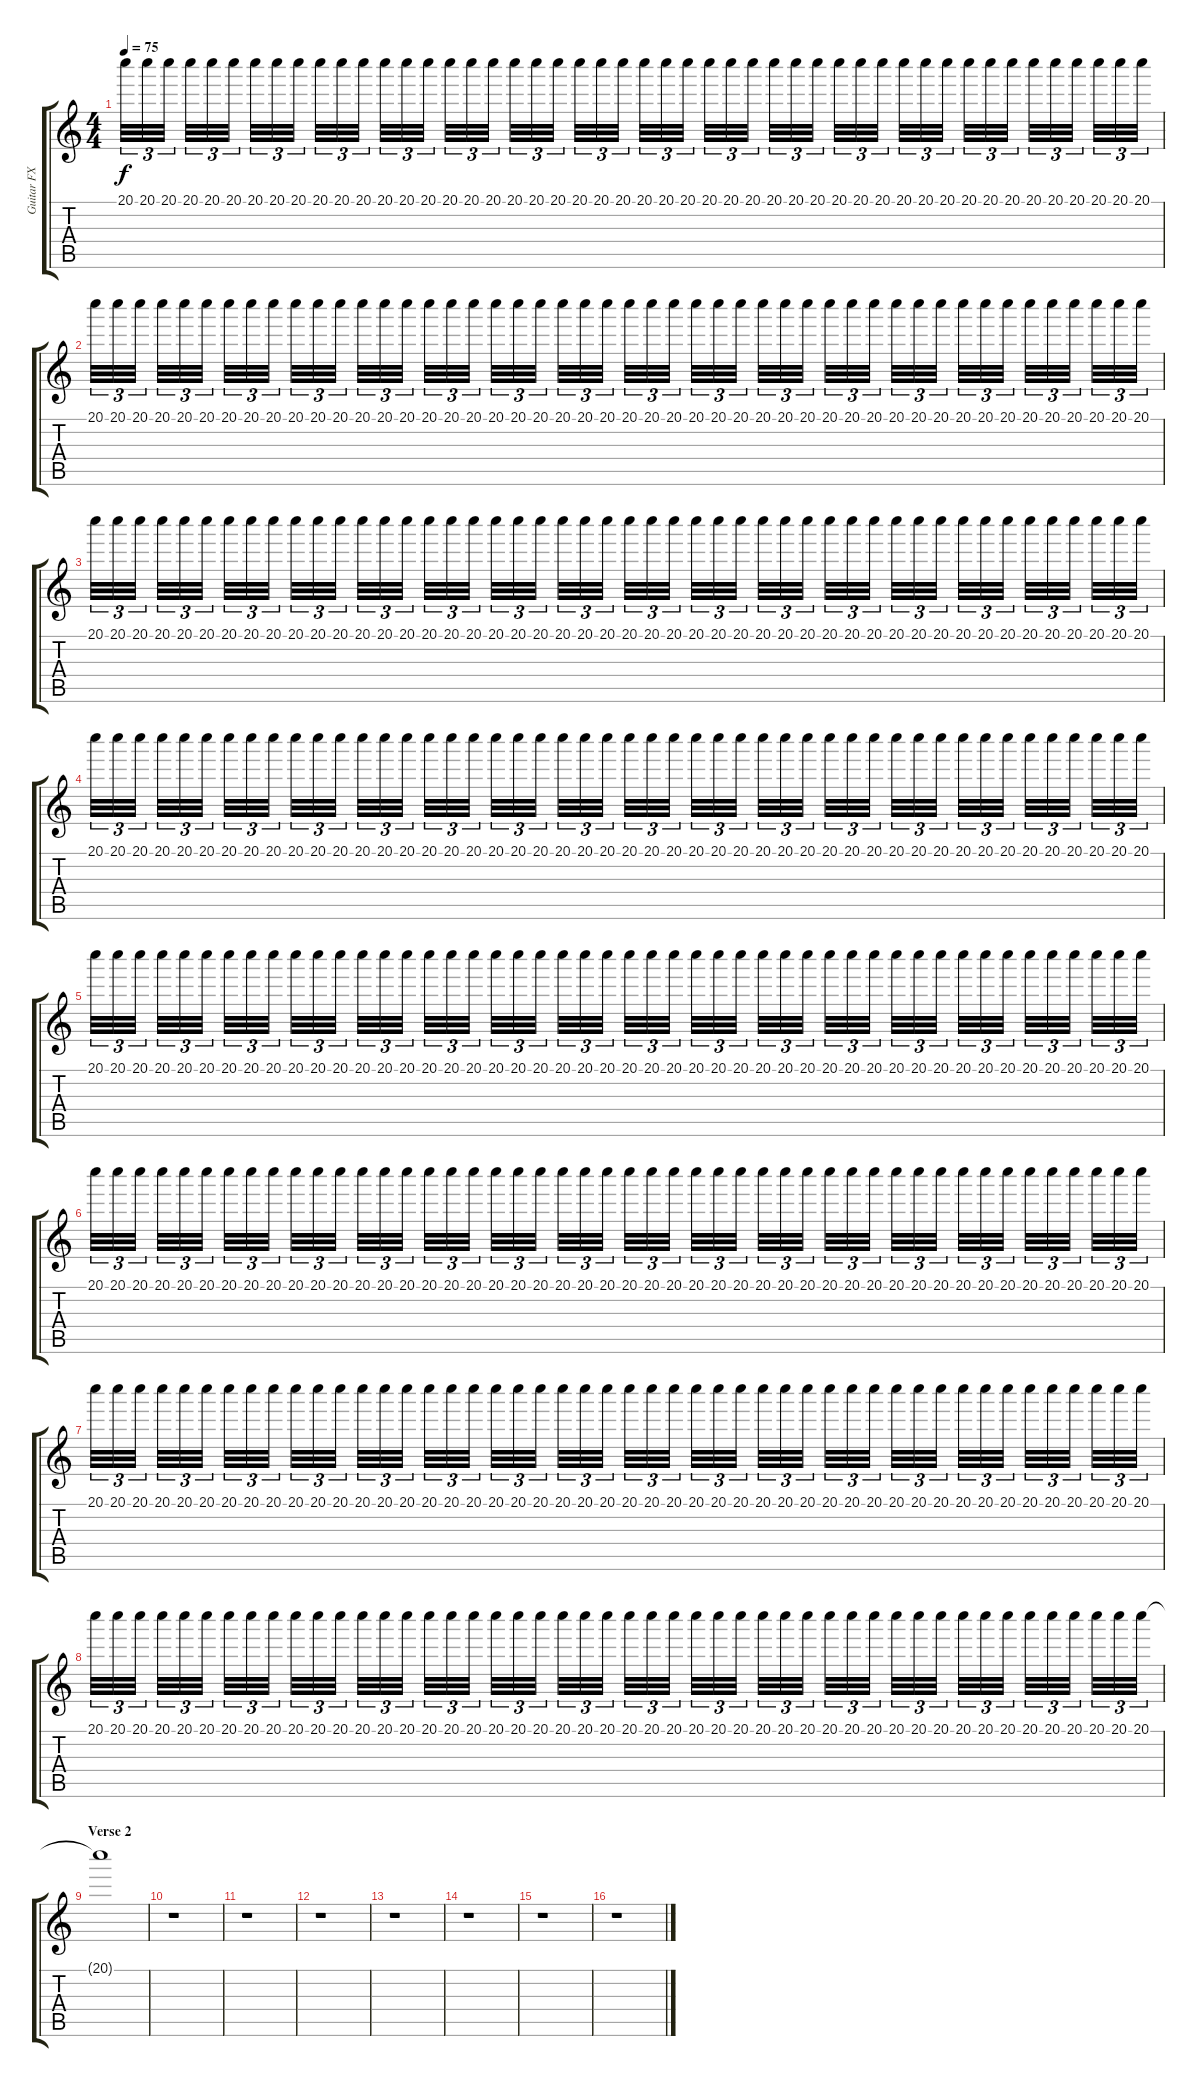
\track ("Guitar FX 1" "Guitar FX ") {instrument overdrivenguitar}
\staff {score tabs}
\tuning (E4 B3 G3 D3 A2 E2) {hide}
\ts (4 4)
\tempo 75
\clef g2
\ks c
20.1.32{tu (3 2) dy f volume 12} 20.1.32{tu (3 2)} 20.1.32{tu (3 2)} 20.1.32{tu (3 2)} 20.1.32{tu (3 2)} 20.1.32{tu (3 2)} 20.1.32{tu (3 2)} 20.1.32{tu (3 2)} 20.1.32{tu (3 2)} 20.1.32{tu (3 2)} 20.1.32{tu (3 2)} 20.1.32{tu (3 2)} 20.1.32{tu (3 2)} 20.1.32{tu (3 2)} 20.1.32{tu (3 2)} 20.1.32{tu (3 2)} 20.1.32{tu (3 2)} 20.1.32{tu (3 2)} 20.1.32{tu (3 2)} 20.1.32{tu (3 2)} 20.1.32{tu (3 2)} 20.1.32{tu (3 2)} 20.1.32{tu (3 2)} 20.1.32{tu (3 2)} 20.1.32{tu (3 2)} 20.1.32{tu (3 2)} 20.1.32{tu (3 2)} 20.1.32{tu (3 2)} 20.1.32{tu (3 2)} 20.1.32{tu (3 2)} 20.1.32{tu (3 2)} 20.1.32{tu (3 2)} 20.1.32{tu (3 2)} 20.1.32{tu (3 2)} 20.1.32{tu (3 2)} 20.1.32{tu (3 2)} 20.1.32{tu (3 2)} 20.1.32{tu (3 2)} 20.1.32{tu (3 2)} 20.1.32{tu (3 2)} 20.1.32{tu (3 2)} 20.1.32{tu (3 2)} 20.1.32{tu (3 2)} 20.1.32{tu (3 2)} 20.1.32{tu (3 2)} 20.1.32{tu (3 2)} 20.1.32{tu (3 2)} 20.1.32{tu (3 2)} |
20.1.32{tu (3 2)} 20.1.32{tu (3 2)} 20.1.32{tu (3 2)} 20.1.32{tu (3 2)} 20.1.32{tu (3 2)} 20.1.32{tu (3 2)} 20.1.32{tu (3 2)} 20.1.32{tu (3 2)} 20.1.32{tu (3 2)} 20.1.32{tu (3 2)} 20.1.32{tu (3 2)} 20.1.32{tu (3 2)} 20.1.32{tu (3 2)} 20.1.32{tu (3 2)} 20.1.32{tu (3 2)} 20.1.32{tu (3 2)} 20.1.32{tu (3 2)} 20.1.32{tu (3 2)} 20.1.32{tu (3 2)} 20.1.32{tu (3 2)} 20.1.32{tu (3 2)} 20.1.32{tu (3 2)} 20.1.32{tu (3 2)} 20.1.32{tu (3 2)} 20.1.32{tu (3 2)} 20.1.32{tu (3 2)} 20.1.32{tu (3 2)} 20.1.32{tu (3 2)} 20.1.32{tu (3 2)} 20.1.32{tu (3 2)} 20.1.32{tu (3 2)} 20.1.32{tu (3 2)} 20.1.32{tu (3 2)} 20.1.32{tu (3 2)} 20.1.32{tu (3 2)} 20.1.32{tu (3 2)} 20.1.32{tu (3 2)} 20.1.32{tu (3 2)} 20.1.32{tu (3 2)} 20.1.32{tu (3 2)} 20.1.32{tu (3 2)} 20.1.32{tu (3 2)} 20.1.32{tu (3 2)} 20.1.32{tu (3 2)} 20.1.32{tu (3 2)} 20.1.32{tu (3 2)} 20.1.32{tu (3 2)} 20.1.32{tu (3 2)} |
20.1.32{tu (3 2)} 20.1.32{tu (3 2)} 20.1.32{tu (3 2)} 20.1.32{tu (3 2)} 20.1.32{tu (3 2)} 20.1.32{tu (3 2)} 20.1.32{tu (3 2)} 20.1.32{tu (3 2)} 20.1.32{tu (3 2)} 20.1.32{tu (3 2)} 20.1.32{tu (3 2)} 20.1.32{tu (3 2)} 20.1.32{tu (3 2)} 20.1.32{tu (3 2)} 20.1.32{tu (3 2)} 20.1.32{tu (3 2)} 20.1.32{tu (3 2)} 20.1.32{tu (3 2)} 20.1.32{tu (3 2)} 20.1.32{tu (3 2)} 20.1.32{tu (3 2)} 20.1.32{tu (3 2)} 20.1.32{tu (3 2)} 20.1.32{tu (3 2)} 20.1.32{tu (3 2)} 20.1.32{tu (3 2)} 20.1.32{tu (3 2)} 20.1.32{tu (3 2)} 20.1.32{tu (3 2)} 20.1.32{tu (3 2)} 20.1.32{tu (3 2)} 20.1.32{tu (3 2)} 20.1.32{tu (3 2)} 20.1.32{tu (3 2)} 20.1.32{tu (3 2)} 20.1.32{tu (3 2)} 20.1.32{tu (3 2)} 20.1.32{tu (3 2)} 20.1.32{tu (3 2)} 20.1.32{tu (3 2)} 20.1.32{tu (3 2)} 20.1.32{tu (3 2)} 20.1.32{tu (3 2)} 20.1.32{tu (3 2)} 20.1.32{tu (3 2)} 20.1.32{tu (3 2)} 20.1.32{tu (3 2)} 20.1.32{tu (3 2)} |
20.1.32{tu (3 2)} 20.1.32{tu (3 2)} 20.1.32{tu (3 2)} 20.1.32{tu (3 2)} 20.1.32{tu (3 2)} 20.1.32{tu (3 2)} 20.1.32{tu (3 2)} 20.1.32{tu (3 2)} 20.1.32{tu (3 2)} 20.1.32{tu (3 2)} 20.1.32{tu (3 2)} 20.1.32{tu (3 2)} 20.1.32{tu (3 2)} 20.1.32{tu (3 2)} 20.1.32{tu (3 2)} 20.1.32{tu (3 2)} 20.1.32{tu (3 2)} 20.1.32{tu (3 2)} 20.1.32{tu (3 2)} 20.1.32{tu (3 2)} 20.1.32{tu (3 2)} 20.1.32{tu (3 2)} 20.1.32{tu (3 2)} 20.1.32{tu (3 2)} 20.1.32{tu (3 2)} 20.1.32{tu (3 2)} 20.1.32{tu (3 2)} 20.1.32{tu (3 2)} 20.1.32{tu (3 2)} 20.1.32{tu (3 2)} 20.1.32{tu (3 2)} 20.1.32{tu (3 2)} 20.1.32{tu (3 2)} 20.1.32{tu (3 2)} 20.1.32{tu (3 2)} 20.1.32{tu (3 2)} 20.1.32{tu (3 2)} 20.1.32{tu (3 2)} 20.1.32{tu (3 2)} 20.1.32{tu (3 2)} 20.1.32{tu (3 2)} 20.1.32{tu (3 2)} 20.1.32{tu (3 2)} 20.1.32{tu (3 2)} 20.1.32{tu (3 2)} 20.1.32{tu (3 2)} 20.1.32{tu (3 2)} 20.1.32{tu (3 2)} |
20.1.32{tu (3 2)} 20.1.32{tu (3 2)} 20.1.32{tu (3 2)} 20.1.32{tu (3 2)} 20.1.32{tu (3 2)} 20.1.32{tu (3 2)} 20.1.32{tu (3 2)} 20.1.32{tu (3 2)} 20.1.32{tu (3 2)} 20.1.32{tu (3 2)} 20.1.32{tu (3 2)} 20.1.32{tu (3 2)} 20.1.32{tu (3 2)} 20.1.32{tu (3 2)} 20.1.32{tu (3 2)} 20.1.32{tu (3 2)} 20.1.32{tu (3 2)} 20.1.32{tu (3 2)} 20.1.32{tu (3 2)} 20.1.32{tu (3 2)} 20.1.32{tu (3 2)} 20.1.32{tu (3 2)} 20.1.32{tu (3 2)} 20.1.32{tu (3 2)} 20.1.32{tu (3 2)} 20.1.32{tu (3 2)} 20.1.32{tu (3 2)} 20.1.32{tu (3 2)} 20.1.32{tu (3 2)} 20.1.32{tu (3 2)} 20.1.32{tu (3 2)} 20.1.32{tu (3 2)} 20.1.32{tu (3 2)} 20.1.32{tu (3 2)} 20.1.32{tu (3 2)} 20.1.32{tu (3 2)} 20.1.32{tu (3 2)} 20.1.32{tu (3 2)} 20.1.32{tu (3 2)} 20.1.32{tu (3 2)} 20.1.32{tu (3 2)} 20.1.32{tu (3 2)} 20.1.32{tu (3 2)} 20.1.32{tu (3 2)} 20.1.32{tu (3 2)} 20.1.32{tu (3 2)} 20.1.32{tu (3 2)} 20.1.32{tu (3 2)} |
20.1.32{tu (3 2)} 20.1.32{tu (3 2)} 20.1.32{tu (3 2)} 20.1.32{tu (3 2)} 20.1.32{tu (3 2)} 20.1.32{tu (3 2)} 20.1.32{tu (3 2)} 20.1.32{tu (3 2)} 20.1.32{tu (3 2)} 20.1.32{tu (3 2)} 20.1.32{tu (3 2)} 20.1.32{tu (3 2)} 20.1.32{tu (3 2)} 20.1.32{tu (3 2)} 20.1.32{tu (3 2)} 20.1.32{tu (3 2)} 20.1.32{tu (3 2)} 20.1.32{tu (3 2)} 20.1.32{tu (3 2)} 20.1.32{tu (3 2)} 20.1.32{tu (3 2)} 20.1.32{tu (3 2)} 20.1.32{tu (3 2)} 20.1.32{tu (3 2)} 20.1.32{tu (3 2)} 20.1.32{tu (3 2)} 20.1.32{tu (3 2)} 20.1.32{tu (3 2)} 20.1.32{tu (3 2)} 20.1.32{tu (3 2)} 20.1.32{tu (3 2)} 20.1.32{tu (3 2)} 20.1.32{tu (3 2)} 20.1.32{tu (3 2)} 20.1.32{tu (3 2)} 20.1.32{tu (3 2)} 20.1.32{tu (3 2)} 20.1.32{tu (3 2)} 20.1.32{tu (3 2)} 20.1.32{tu (3 2)} 20.1.32{tu (3 2)} 20.1.32{tu (3 2)} 20.1.32{tu (3 2)} 20.1.32{tu (3 2)} 20.1.32{tu (3 2)} 20.1.32{tu (3 2)} 20.1.32{tu (3 2)} 20.1.32{tu (3 2)} |
20.1.32{tu (3 2)} 20.1.32{tu (3 2)} 20.1.32{tu (3 2)} 20.1.32{tu (3 2)} 20.1.32{tu (3 2)} 20.1.32{tu (3 2)} 20.1.32{tu (3 2)} 20.1.32{tu (3 2)} 20.1.32{tu (3 2)} 20.1.32{tu (3 2)} 20.1.32{tu (3 2)} 20.1.32{tu (3 2)} 20.1.32{tu (3 2)} 20.1.32{tu (3 2)} 20.1.32{tu (3 2)} 20.1.32{tu (3 2)} 20.1.32{tu (3 2)} 20.1.32{tu (3 2)} 20.1.32{tu (3 2)} 20.1.32{tu (3 2)} 20.1.32{tu (3 2)} 20.1.32{tu (3 2)} 20.1.32{tu (3 2)} 20.1.32{tu (3 2)} 20.1.32{tu (3 2)} 20.1.32{tu (3 2)} 20.1.32{tu (3 2)} 20.1.32{tu (3 2)} 20.1.32{tu (3 2)} 20.1.32{tu (3 2)} 20.1.32{tu (3 2)} 20.1.32{tu (3 2)} 20.1.32{tu (3 2)} 20.1.32{tu (3 2)} 20.1.32{tu (3 2)} 20.1.32{tu (3 2)} 20.1.32{tu (3 2)} 20.1.32{tu (3 2)} 20.1.32{tu (3 2)} 20.1.32{tu (3 2)} 20.1.32{tu (3 2)} 20.1.32{tu (3 2)} 20.1.32{tu (3 2)} 20.1.32{tu (3 2)} 20.1.32{tu (3 2)} 20.1.32{tu (3 2)} 20.1.32{tu (3 2)} 20.1.32{tu (3 2)} |
20.1.32{tu (3 2)} 20.1.32{tu (3 2)} 20.1.32{tu (3 2)} 20.1.32{tu (3 2)} 20.1.32{tu (3 2)} 20.1.32{tu (3 2)} 20.1.32{tu (3 2)} 20.1.32{tu (3 2)} 20.1.32{tu (3 2)} 20.1.32{tu (3 2)} 20.1.32{tu (3 2)} 20.1.32{tu (3 2)} 20.1.32{tu (3 2)} 20.1.32{tu (3 2)} 20.1.32{tu (3 2)} 20.1.32{tu (3 2)} 20.1.32{tu (3 2)} 20.1.32{tu (3 2)} 20.1.32{tu (3 2)} 20.1.32{tu (3 2)} 20.1.32{tu (3 2)} 20.1.32{tu (3 2)} 20.1.32{tu (3 2)} 20.1.32{tu (3 2)} 20.1.32{tu (3 2)} 20.1.32{tu (3 2)} 20.1.32{tu (3 2)} 20.1.32{tu (3 2)} 20.1.32{tu (3 2)} 20.1.32{tu (3 2)} 20.1.32{tu (3 2)} 20.1.32{tu (3 2)} 20.1.32{tu (3 2)} 20.1.32{tu (3 2)} 20.1.32{tu (3 2)} 20.1.32{tu (3 2)} 20.1.32{tu (3 2)} 20.1.32{tu (3 2)} 20.1.32{tu (3 2)} 20.1.32{tu (3 2)} 20.1.32{tu (3 2)} 20.1.32{tu (3 2)} 20.1.32{tu (3 2)} 20.1.32{tu (3 2)} 20.1.32{tu (3 2)} 20.1.32{tu (3 2)} 20.1.32{tu (3 2)} 20.1.32{tu (3 2)} |
\section ("" "Verse 2")
20.1{t}.1{volume 0} |
r.1 |
r.1 |
r.1 |
r.1 |
r.1 |
r.1 |
r.1
